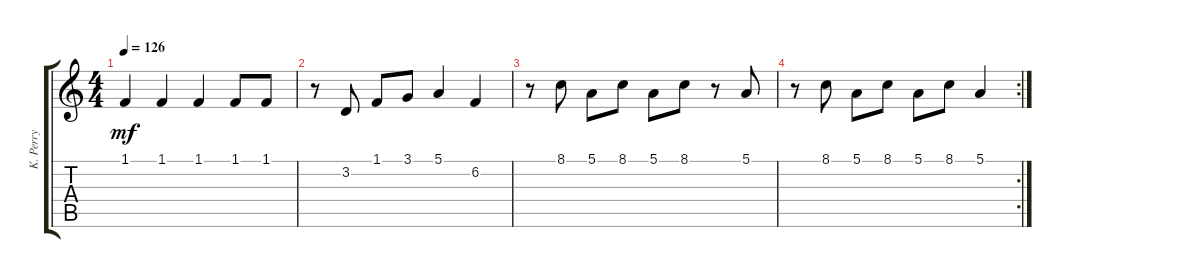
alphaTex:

\track ("K. Perry" "K. Perry") {instrument lead1square}
\staff {score tabs}
\tuning (E4 B3 G3 D3 A2 E2) {hide}
\ts (4 4)
\tempo 126
\clef g2
\ks c
1.1.4{dy mf} 1.1.4 1.1.4 1.1.8 1.1.8 |
r.8 3.2.8 1.1.8 3.1.8 5.1.4 6.2.4 |
r.8 8.1.8 5.1.8 8.1.8 5.1.8 8.1.8 r.8 5.1.8 |
\rc 2
r.8 8.1.8 5.1.8 8.1.8 5.1.8 8.1.8 5.1.4
